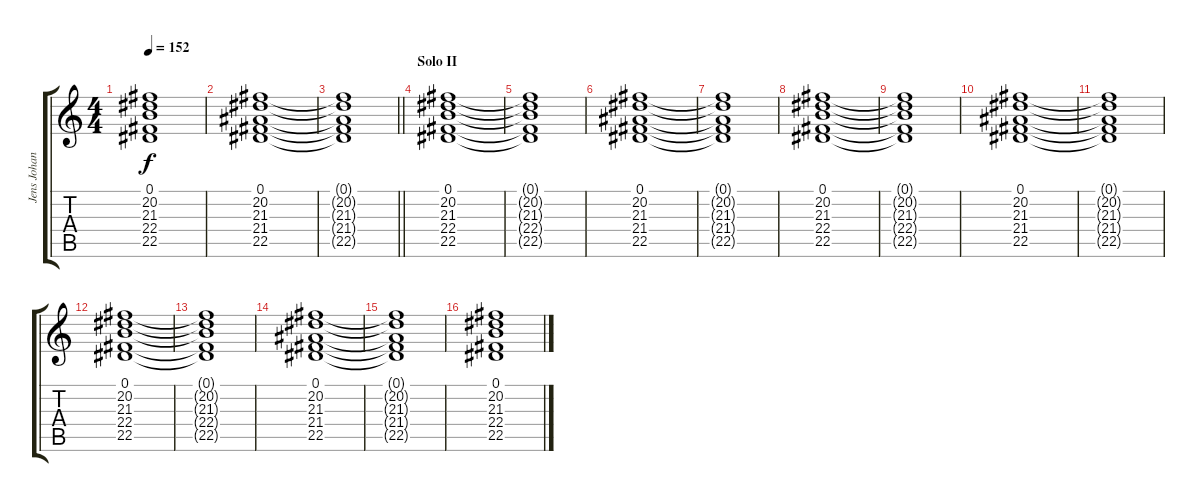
\track ("Jens Johansson (Keyboards)" "Jens Johan") {instrument synthstrings1}
\staff {score tabs}
\tuning (Eb4 Bb3 Gb3 Db3 Ab2 Eb2) {hide}
\ts (4 4)
\tempo 152
\clef g2
\ks c
(0.1{t} 20.2{t} 21.3{t} 22.4{t} 22.5{t}).1{dy f} |
(0.1 20.2 21.3 21.4 22.5).1 |
\barLineRight lightlight
(0.1{t} 20.2{t} 21.3{t} 21.4{t} 22.5{t}).1 |
\section ("" "Solo II")
(0.1 20.2 21.3 22.4 22.5).1 |
(0.1{t} 20.2{t} 21.3{t} 22.4{t} 22.5{t}).1 |
(0.1 20.2 21.3 21.4 22.5).1 |
(0.1{t} 20.2{t} 21.3{t} 21.4{t} 22.5{t}).1 |
(0.1 20.2 21.3 22.4 22.5).1 |
(0.1{t} 20.2{t} 21.3{t} 22.4{t} 22.5{t}).1 |
(0.1 20.2 21.3 21.4 22.5).1 |
(0.1{t} 20.2{t} 21.3{t} 21.4{t} 22.5{t}).1 |
(0.1 20.2 21.3 22.4 22.5).1 |
(0.1{t} 20.2{t} 21.3{t} 22.4{t} 22.5{t}).1 |
(0.1 20.2 21.3 21.4 22.5).1 |
(0.1{t} 20.2{t} 21.3{t} 21.4{t} 22.5{t}).1 |
(0.1 20.2 21.3 22.4 22.5).1
